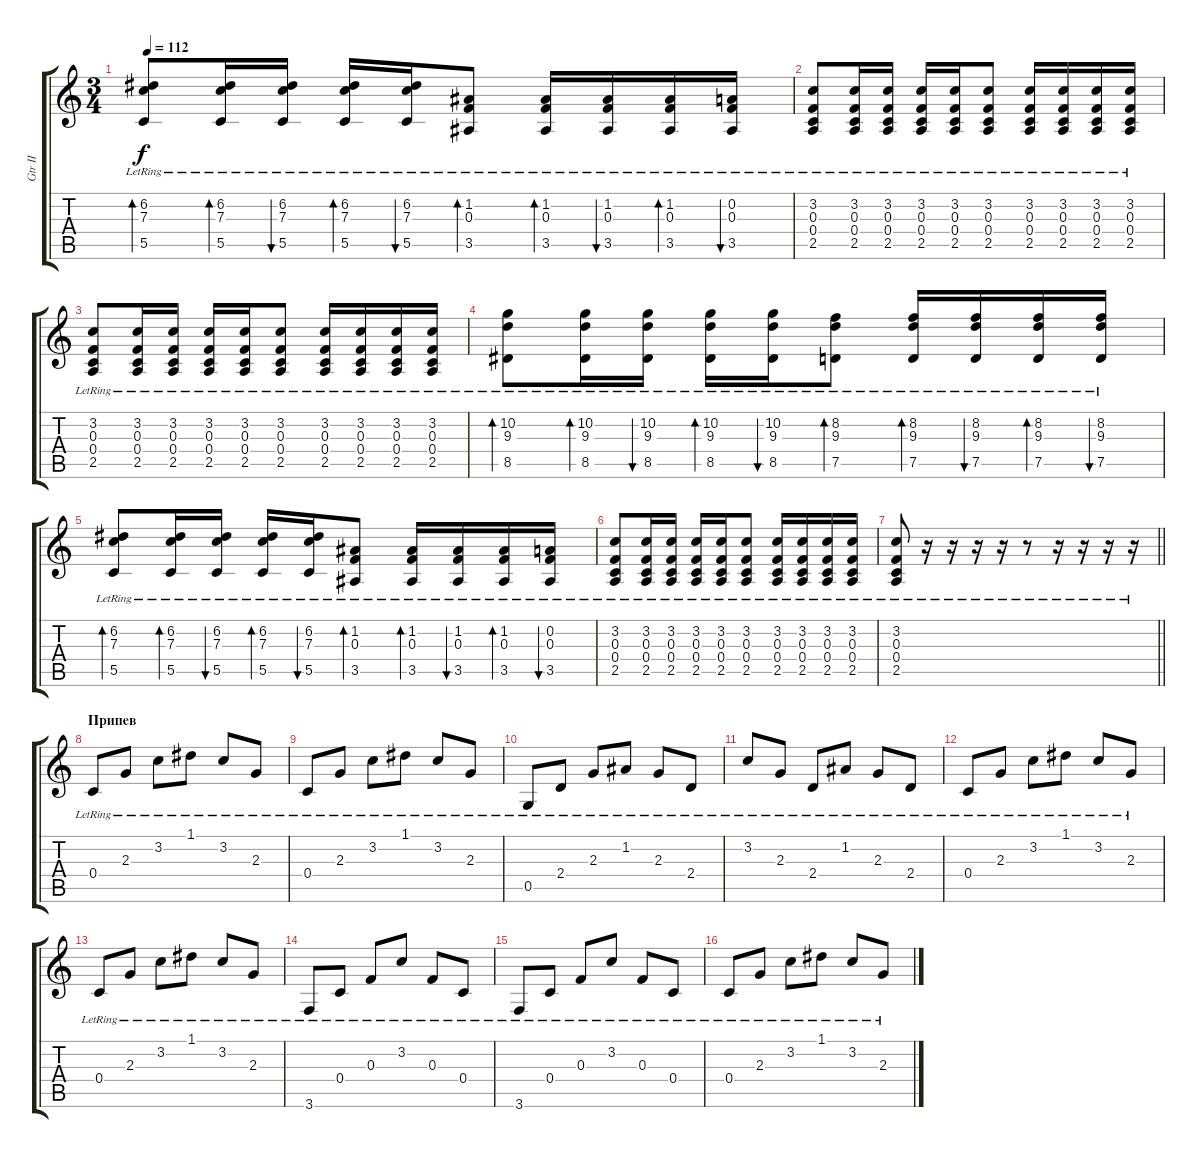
\track ("Gtr II" "Gtr II") {instrument acousticguitarsteel}
\staff {score tabs}
\tuning (D4 A3 F3 C3 G2 D2) {hide}
\ts (3 4)
\tempo 112
\clef g2
\ks c
(6.2{lr} 7.3{lr} 5.5{lr}).8{bd 120 dy f} (6.2{lr} 7.3{lr} 5.5{lr}).16{bd 120} (6.2{lr} 7.3{lr} 5.5{lr}).16{bu 120} (6.2{lr} 7.3{lr} 5.5{lr}).16{bd 120} (6.2{lr} 7.3{lr} 5.5{lr}).16{bu 120} (1.2{lr} 0.3{lr} 3.5{lr}).8{bd 120} (1.2{lr} 0.3{lr} 3.5{lr}).16{bd 120} (1.2{lr} 0.3{lr} 3.5{lr}).16{bu 120} (1.2{lr} 0.3{lr} 3.5{lr}).16{bd 120} (0.2{lr} 0.3{lr} 3.5{lr}).16{bu 120} |
(3.2{lr} 0.3{lr} 0.4 2.5{lr}).8 (3.2{lr} 0.3{lr} 0.4 2.5{lr}).16 (3.2{lr} 0.3{lr} 0.4 2.5{lr}).16 (3.2{lr} 0.3{lr} 0.4 2.5{lr}).16 (3.2{lr} 0.3{lr} 0.4 2.5{lr}).16 (3.2{lr} 0.3{lr} 0.4 2.5{lr}).8 (3.2{lr} 0.3{lr} 0.4 2.5{lr}).16 (3.2{lr} 0.3{lr} 0.4 2.5{lr}).16 (3.2{lr} 0.3{lr} 0.4 2.5{lr}).16 (3.2{lr} 0.3{lr} 0.4 2.5{lr}).16 |
(3.2{lr} 0.3{lr} 0.4 2.5{lr}).8 (3.2{lr} 0.3{lr} 0.4 2.5{lr}).16 (3.2{lr} 0.3{lr} 0.4 2.5{lr}).16 (3.2{lr} 0.3{lr} 0.4 2.5{lr}).16 (3.2{lr} 0.3{lr} 0.4 2.5{lr}).16 (3.2{lr} 0.3{lr} 0.4 2.5{lr}).8 (3.2{lr} 0.3{lr} 0.4 2.5{lr}).16 (3.2{lr} 0.3{lr} 0.4 2.5{lr}).16 (3.2{lr} 0.3{lr} 0.4 2.5{lr}).16 (3.2{lr} 0.3{lr} 0.4 2.5{lr}).16 |
(10.2{lr} 9.3{lr} 8.5{lr}).8{bd 120} (10.2{lr} 9.3{lr} 8.5{lr}).16{bd 120} (10.2{lr} 9.3{lr} 8.5{lr}).16{bu 120} (10.2{lr} 9.3{lr} 8.5{lr}).16{bd 120} (10.2{lr} 9.3{lr} 8.5{lr}).16{bu 120} (8.2{lr} 9.3{lr} 7.5{lr}).8{bd 120} (8.2{lr} 9.3{lr} 7.5{lr}).16{bd 120} (8.2{lr} 9.3{lr} 7.5{lr}).16{bu 120} (8.2{lr} 9.3{lr} 7.5{lr}).16{bd 120} (8.2{lr} 9.3{lr} 7.5{lr}).16{bu 120} |
(6.2{lr} 7.3{lr} 5.5{lr}).8{bd 120} (6.2{lr} 7.3{lr} 5.5{lr}).16{bd 120} (6.2{lr} 7.3{lr} 5.5{lr}).16{bu 120} (6.2{lr} 7.3{lr} 5.5{lr}).16{bd 120} (6.2{lr} 7.3{lr} 5.5{lr}).16{bu 120} (1.2{lr} 0.3{lr} 3.5{lr}).8{bd 120} (1.2{lr} 0.3{lr} 3.5{lr}).16{bd 120} (1.2{lr} 0.3{lr} 3.5{lr}).16{bu 120} (1.2{lr} 0.3{lr} 3.5{lr}).16{bd 120} (0.2{lr} 0.3{lr} 3.5{lr}).16{bu 120} |
(3.2{lr} 0.3{lr} 0.4 2.5{lr}).8 (3.2{lr} 0.3{lr} 0.4 2.5{lr}).16 (3.2{lr} 0.3{lr} 0.4 2.5{lr}).16 (3.2{lr} 0.3{lr} 0.4 2.5{lr}).16 (3.2{lr} 0.3{lr} 0.4 2.5{lr}).16 (3.2{lr} 0.3{lr} 0.4 2.5{lr}).8 (3.2{lr} 0.3{lr} 0.4 2.5{lr}).16 (3.2{lr} 0.3{lr} 0.4 2.5{lr}).16 (3.2{lr} 0.3{lr} 0.4 2.5{lr}).16 (3.2{lr} 0.3{lr} 0.4 2.5{lr}).16 |
\barLineRight lightlight
(3.2{lr} 0.3{lr} 0.4 2.5{lr}).8 r.16 r.16 r.16 r.16 r.8 r.16 r.16 r.16 r.16 |
\section ("" "Припев")
0.4{lr}.8 2.3{lr}.8 3.2{lr}.8 1.1{lr}.8 3.2{lr}.8 2.3{lr}.8 |
0.4{lr}.8 2.3{lr}.8 3.2{lr}.8 1.1{lr}.8 3.2{lr}.8 2.3{lr}.8 |
0.5{lr}.8 2.4{lr}.8 2.3{lr}.8 1.2{lr}.8 2.3{lr}.8 2.4{lr}.8 |
3.2{lr}.8 2.3{lr}.8 2.4{lr}.8 1.2{lr}.8 2.3{lr}.8 2.4{lr}.8 |
0.4{lr}.8 2.3{lr}.8 3.2{lr}.8 1.1{lr}.8 3.2{lr}.8 2.3{lr}.8 |
0.4{lr}.8 2.3{lr}.8 3.2{lr}.8 1.1{lr}.8 3.2{lr}.8 2.3{lr}.8 |
3.6{lr}.8 0.4{lr}.8 0.3{lr}.8 3.2{lr}.8 0.3{lr}.8 0.4{lr}.8 |
3.6{lr}.8 0.4{lr}.8 0.3{lr}.8 3.2{lr}.8 0.3{lr}.8 0.4{lr}.8 |
0.4{lr}.8 2.3{lr}.8 3.2{lr}.8 1.1{lr}.8 3.2{lr}.8 2.3{lr}.8
